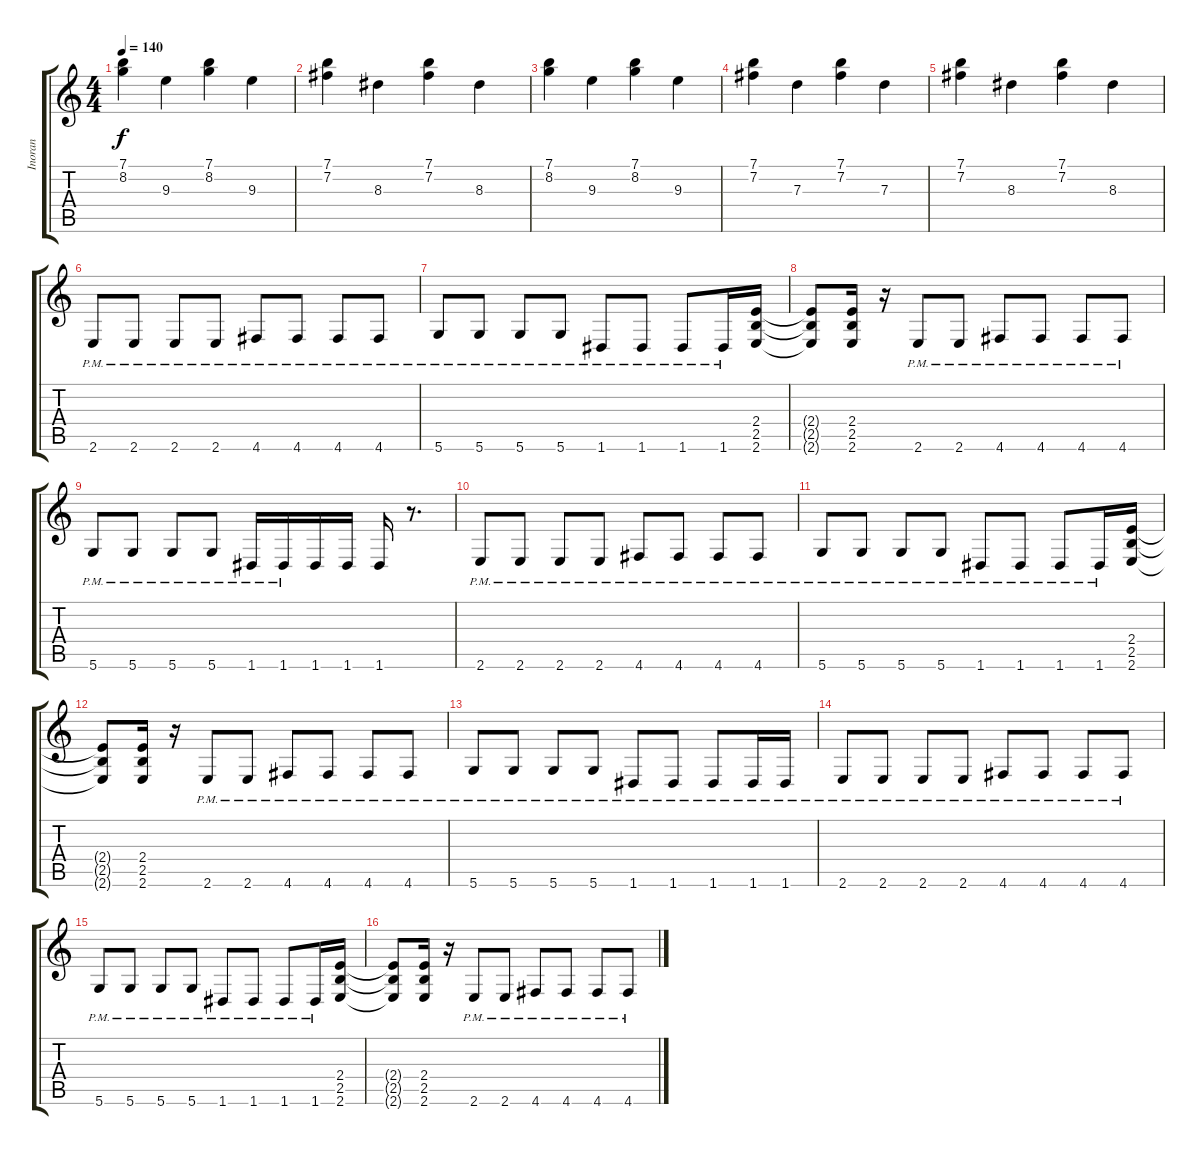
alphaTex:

\track ("Inoran" "Inoran") {instrument distortionguitar}
\staff {score tabs}
\tuning (E4 B3 G3 D3 A2 D2) {hide}
\ts (4 4)
\tempo 140
\clef g2
\ks c
(7.1 8.2).4{dy f} 9.3.4 (7.1 8.2).4 9.3.4 |
(7.1 7.2).4 8.3.4 (7.1 7.2).4 8.3.4 |
(7.1 8.2).4 9.3.4 (7.1 8.2).4 9.3.4 |
(7.1 7.2).4 7.3.4 (7.1 7.2).4 7.3.4 |
(7.1 7.2).4 8.3.4 (7.1 7.2).4 8.3.4 |
2.6{pm}.8 2.6{pm}.8 2.6{pm}.8 2.6{pm}.8 4.6{pm}.8 4.6{pm}.8 4.6{pm}.8 4.6{pm}.8 |
5.6{pm}.8 5.6{pm}.8 5.6{pm}.8 5.6{pm}.8 1.6{pm}.8 1.6{pm}.8 1.6{pm}.8 1.6{pm}.16 (2.4 2.5 2.6).16 |
(2.4{t} 2.5{t} 2.6{t}).8 (2.4 2.5 2.6).16 r.16 2.6{pm}.8 2.6{pm}.8 4.6{pm}.8 4.6{pm}.8 4.6{pm}.8 4.6{pm}.8 |
5.6{pm}.8 5.6{pm}.8 5.6{pm}.8 5.6{pm}.8 1.6{pm}.16 1.6{pm}.16 1.6.16 1.6.16 1.6.16 r.8{d} |
2.6{pm}.8 2.6{pm}.8 2.6{pm}.8 2.6{pm}.8 4.6{pm}.8 4.6{pm}.8 4.6{pm}.8 4.6{pm}.8 |
5.6{pm}.8 5.6{pm}.8 5.6{pm}.8 5.6{pm}.8 1.6{pm}.8 1.6{pm}.8 1.6{pm}.8 1.6{pm}.16 (2.4 2.5 2.6).16 |
(2.4{t} 2.5{t} 2.6{t}).8 (2.4 2.5 2.6).16 r.16 2.6{pm}.8 2.6{pm}.8 4.6{pm}.8 4.6{pm}.8 4.6{pm}.8 4.6{pm}.8 |
5.6{pm}.8 5.6{pm}.8 5.6{pm}.8 5.6{pm}.8 1.6{pm}.8 1.6{pm}.8 1.6{pm}.8 1.6{pm}.16 1.6{pm}.16 |
2.6{pm}.8 2.6{pm}.8 2.6{pm}.8 2.6{pm}.8 4.6{pm}.8 4.6{pm}.8 4.6{pm}.8 4.6{pm}.8 |
5.6{pm}.8 5.6{pm}.8 5.6{pm}.8 5.6{pm}.8 1.6{pm}.8 1.6{pm}.8 1.6{pm}.8 1.6{pm}.16 (2.4 2.5 2.6).16 |
(2.4{t} 2.5{t} 2.6{t}).8 (2.4 2.5 2.6).16 r.16 2.6{pm}.8 2.6{pm}.8 4.6{pm}.8 4.6{pm}.8 4.6{pm}.8 4.6{pm}.8
